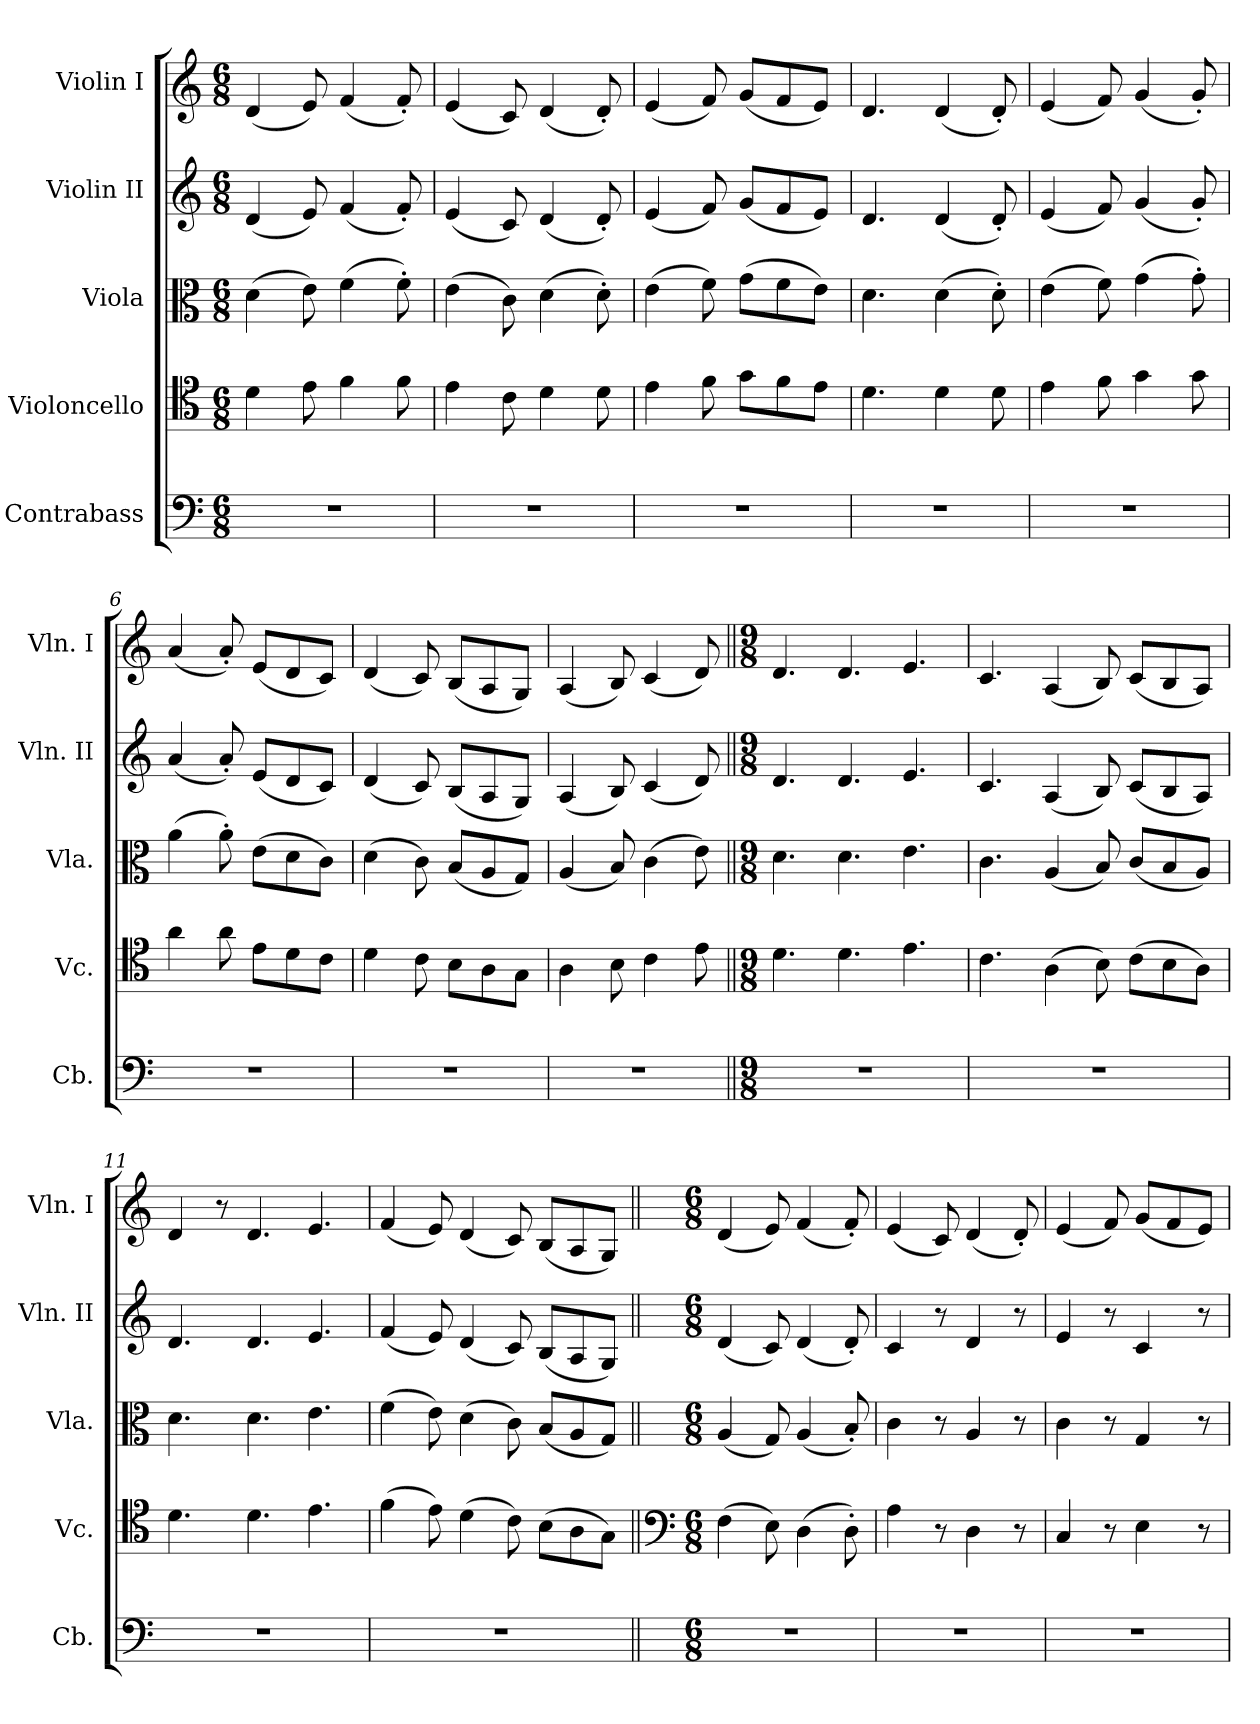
**kern	**kern	**kern	**kern	**kern
*part5	*part4	*part3	*part2	*part1
*staff5	*staff4	*staff3	*staff2	*staff1
*I"Contrabass	*I"Violoncello	*I"Viola	*I"Violin II	*I"Violin I
*I'Cb.	*I'Vc.	*I'Vla.	*I'Vln. II	*I'Vln. I
*clefF4	*clefC4	*clefC3	*clefG2	*clefG2
*ITrd7c12	*	*	*	*
*k[]	*k[]	*k[]	*k[]	*k[]
*M6/8	*M6/8	*M6/8	*M6/8	*M6/8
*MM156	*MM156	*MM156	*MM156	*MM156
=1	=1	=1	=1	=1
2.r	4d\	(>4d\	(<4d/	(<4d/
.	8e\	8e\)	8e/)	8e/)
.	4f\	(>4f\	(<4f/	(<4f/
.	8f\	8f'\)	8f'/)	8f'/)
=2	=2	=2	=2	=2
2.r	4e\	(>4e\	(<4e/	(<4e/
.	8c\	8c\)	8c/)	8c/)
.	4d\	(>4d\	(<4d/	(<4d/
.	8d\	8d'\)	8d'/)	8d'/)
=3	=3	=3	=3	=3
2.r	4e\	(>4e\	(<4e/	(<4e/
.	8f\	8f\)	8f/)	8f/)
.	8g\L	(>8g\L	(<8g/L	(<8g/L
.	8f\	8f\	8f/	8f/
.	8e\J	8e\J)	8e/J)	8e/J)
=4	=4	=4	=4	=4
2.r	4.d\	4.d\	4.d/	4.d/
.	4d\	(>4d\	(<4d/	(<4d/
.	8d\	8d'\)	8d'/)	8d'/)
=5	=5	=5	=5	=5
2.r	4e\	(>4e\	(<4e/	(<4e/
.	8f\	8f\)	8f/)	8f/)
.	4g\	(>4g\	(<4g/	(<4g/
.	8g\	8g'\)	8g'/)	8g'/)
=6	=6	=6	=6	=6
2.r	4a\	(>4a\	(<4a/	(<4a/
.	8a\	8a'\)	8a'/)	8a'/)
.	8e\L	(>8e\L	(<8e/L	(<8e/L
.	8d\	8d\	8d/	8d/
.	8c\J	8c\J)	8c/J)	8c/J)
=7	=7	=7	=7	=7
2.r	4d\	(>4d\	(<4d/	(<4d/
.	8c\	8c\)	8c/)	8c/)
.	8B\L	(<8B/L	(<8B/L	(<8B/L
.	8A\	8A/	8A/	8A/
.	8G\J	8G/J)	8G/J)	8G/J)
!!LO:LB:g=z
=8	=8	=8	=8	=8
2.r	4A\	(<4A/	(<4A/	(<4A/
.	8B\	8B/)	8B/)	8B/)
.	4c\	(>4c\	(<4c/	(<4c/
.	8e\	8e\)	8d/)	8d/)
=9||	=9||	=9||	=9||	=9||
*M9/8	*M9/8	*M9/8	*M9/8	*M9/8
8%9r	4.d\	4.d\	4.d/	4.d/
.	4.d\	4.d\	4.d/	4.d/
.	4.e\	4.e\	4.e/	4.e/
=10	=10	=10	=10	=10
8%9r	4.c\	4.c\	4.c/	4.c/
.	(>4A\	(<4A/	(<4A/	(<4A/
.	8B\)	8B/)	8B/)	8B/)
.	(>8c\L	(<8c/L	(<8c/L	(<8c/L
.	8B\	8B/	8B/	8B/
.	8A\J)	8A/J)	8A/J)	8A/J)
=11	=11	=11	=11	=11
8%9r	4.d\	4.d\	4.d/	4d/
.	.	.	.	8r
.	4.d\	4.d\	4.d/	4.d/
.	4.e\	4.e\	4.e/	4.e/
=12	=12	=12	=12	=12
8%9r	(>4f\	(>4f\	(<4f/	(<4f/
.	8e\)	8e\)	8e/)	8e/)
.	(>4d\	(>4d\	(<4d/	(<4d/
.	8c\)	8c\)	8c/)	8c/)
.	(>8B\L	(<8B/L	(<8B/L	(<8B/L
.	8A\	8A/	8A/	8A/
.	8G\J)	8G/J)	8G/J)	8G/J)
!!LO:PB:g=z
=13||	=13||	=13||	=13||	=13||
*	*clefF4	*	*	*
*M6/8	*M6/8	*M6/8	*M6/8	*M6/8
2.r	(>4F\	(<4A/	(<4d/	(<4d/
.	8E\)	8G/)	8c/)	8e/)
.	(>4D\	(<4A/	(<4d/	(<4f/
.	8D'\)	8B'/)	8d'/)	8f'/)
=14	=14	=14	=14	=14
2.r	4A\	4c\	4c/	(<4e/
.	8r	8r	8r	8c/)
.	4D\	4A/	4d/	(<4d/
.	8r	8r	8r	8d'/)
=15	=15	=15	=15	=15
2.r	4C/	4c\	4e/	(<4e/
.	8r	8r	8r	8f/)
.	4E\	4G/	4c/	(<8g/L
.	.	.	.	8f/
.	8r	8r	8r	8e/J)
=	=	=	=	=
*-	*-	*-	*-	*-
